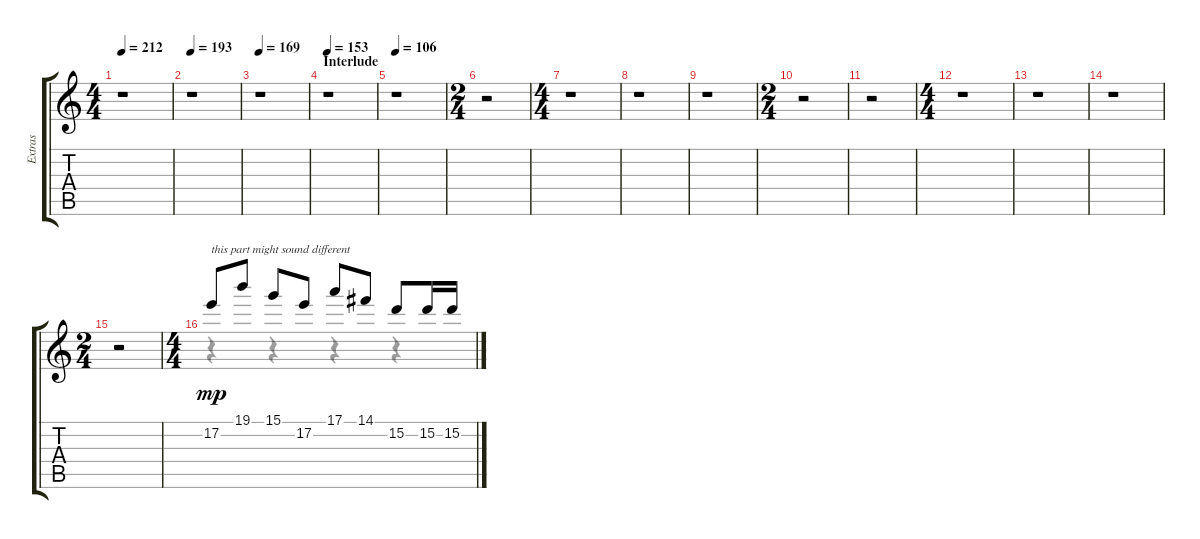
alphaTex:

\track ("Extras" "Extras") {instrument distortionguitar}
\staff {score tabs}
\tuning (E4 B3 G3 D3 A2 E2) {hide}
\voice
\ts (4 4)
\tempo 212
\clef g2
\ks c
r.1{dy mp} |
\tempo 193
r.1 |
\tempo 169
r.1 |
\section ("" "Interlude")
\tempo 153
r.1 |
\tempo 106
r.1 |
\ts (2 4)
r.2 |
\ts (4 4)
r.1 |
r.1 |
r.1 |
\ts (2 4)
r.2 |
r.2 |
\ts (4 4)
r.1 |
r.1 |
r.1 |
\ts (2 4)
r.2 |
\ts (4 4)
17.2.8{txt "this part might sound different"} 19.1.8 15.1.8 17.2.8 17.1.8 14.1.8 15.2.8 15.2.16 15.2.16
\voice
\clef g2
\ottava regular
\simile none
\ks c
|
|
|
|
|
|
|
|
|
|
|
|
|
|
|
r.4 r.4 r.4 r.4
